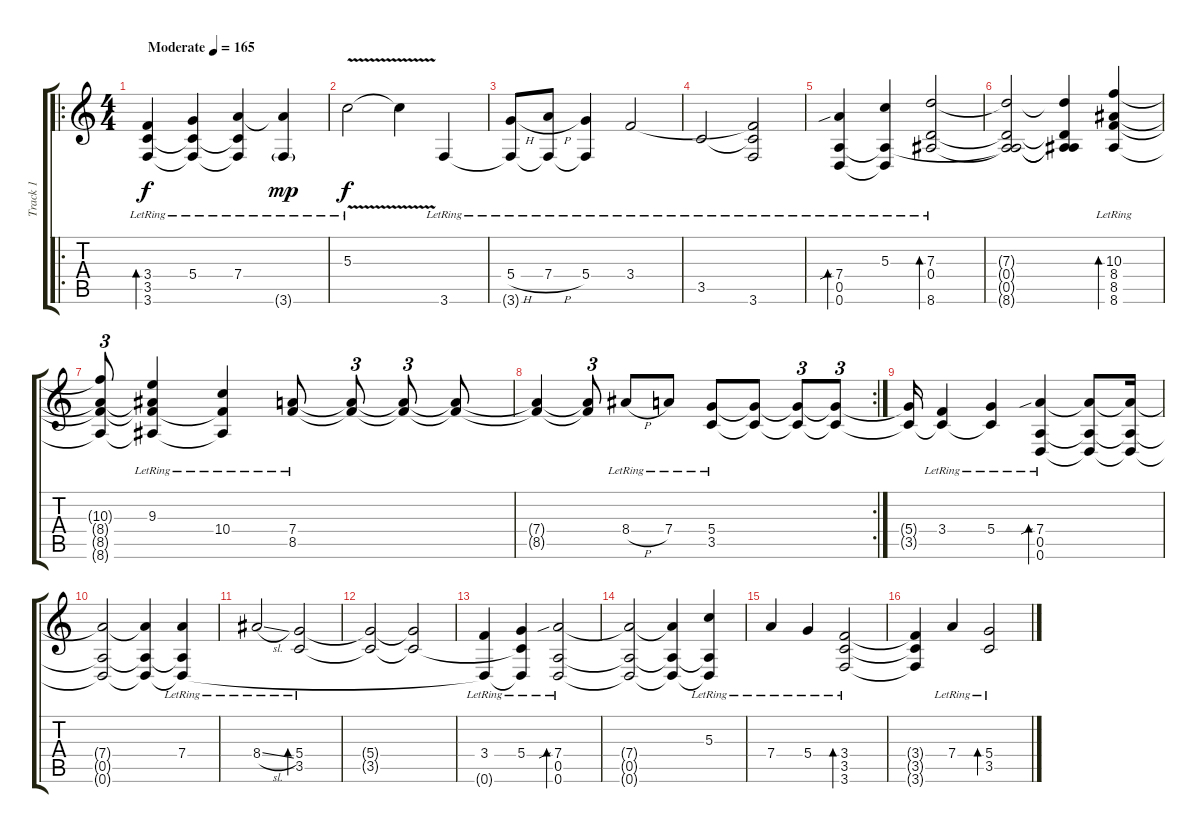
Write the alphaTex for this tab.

\track ("Track 1" "Track 1") {instrument acousticguitarsteel}
\staff {score tabs}
\tuning (E4 B3 G3 D3 A2 D2) {hide}
\ro
\ts (4 4)
\tempo (165 "Moderate")
\clef g2
\ks c
(3.4{lr} 3.5{lr} 3.6{lr}).4{bd 480 dy f instrument acousticguitarsteel} (5.4{lr} 3.5{t} 3.6{t}).4 (7.4{lr} 3.5{t} 3.6{t}).4 (7.4{t} 3.6{g lr}).4{dy mp} |
5.3{v lr}.2{dy f} 5.3{t}.4 3.6{lr}.4 |
(5.4{h lr} 3.6{t}).8 (7.4{h lr} 3.6{t}).8 (5.4{lr} 3.6{t}).4 3.4{lr}.2 |
3.5{lr}.2 (3.4{t} 3.5{t} 3.6{lr}).2 |
(7.4{sib lr} 0.5{lr} 0.6{lr}).4{bd 480} (5.3{lr} 0.5{t} 0.6{t}).4 (7.3{lr} 0.4{lr} 8.6{lr}).2{bd 480} |
(7.3{t} 0.4{t} 0.5{t} 8.6{t}).2 (7.3{t} 0.4{t} 0.5{t} 8.6{t}).4 (10.3{lr} 8.4{lr} 8.5{lr} 8.6{lr}).4{bd 480} |
(10.3{t} 8.4{t} 8.5{t} 8.6{t}).8{tu (3 2)} (9.3{lr} 8.4{t} 8.5{t} 8.6{t}).4 (10.4{lr} 8.5{t} 8.6{t}).4 (7.4{lr} 8.5{lr}).8 (7.4{t} 8.5{t}).8{tu (3 2)} (7.4{t} 8.5{t}).8{tu (3 2)} (7.4{t} 8.5{t}).8 |
\rc 2
(7.4{t} 8.5{t}).4 (7.4{t} 8.5{t}).8{tu (3 2)} 8.4{h lr}.8 7.4{lr}.8 (5.4{lr} 3.5{lr}).8 (5.4{t} 3.5{t}).8 (5.4{t} 3.5{t}).8{tu (3 2)} (5.4{t} 3.5{t}).8{tu (3 2)} |
(5.4{t} 3.5{t}).16 (3.4{lr} 3.5{t}).4 (5.4{lr} 3.5{t}).4 (7.4{sib lr} 0.5{lr} 0.6{lr}).4{bd 480} (7.4{t} 0.5{t} 0.6{t}).8 (7.4{t} 0.5{t} 0.6{t}).16 |
(7.4{t} 0.5{t} 0.6{t}).2 (7.4{t} 0.5{t} 0.6{t}).4 (7.4{lr} 0.5{t} 0.6{t}).4 |
8.4{sl lr}.2 (5.4{lr} 3.5{lr}).2{bd 480} |
(5.4{t} 3.5{t}).2 (5.4{t} 3.5{t}).2 |
(3.4{lr} 0.6{t}).4 (5.4{lr} 3.5{t} 0.6{t}).4 (7.4{sib lr} 0.5{lr} 0.6{lr}).2{bd 480} |
(7.4{t} 0.5{t} 0.6{t}).2 (7.4{t} 0.5{t} 0.6{t}).4 (5.3{lr} 0.5{t} 0.6{t}).4 |
7.4{lr}.4 5.4{lr}.4 (3.4{lr} 3.5{lr} 3.6{lr}).2{bd 480} |
(3.4{t} 3.5{t} 3.6{t}).4 7.4{lr}.4 (5.4{lr} 3.5{lr}).2{bd 480}
